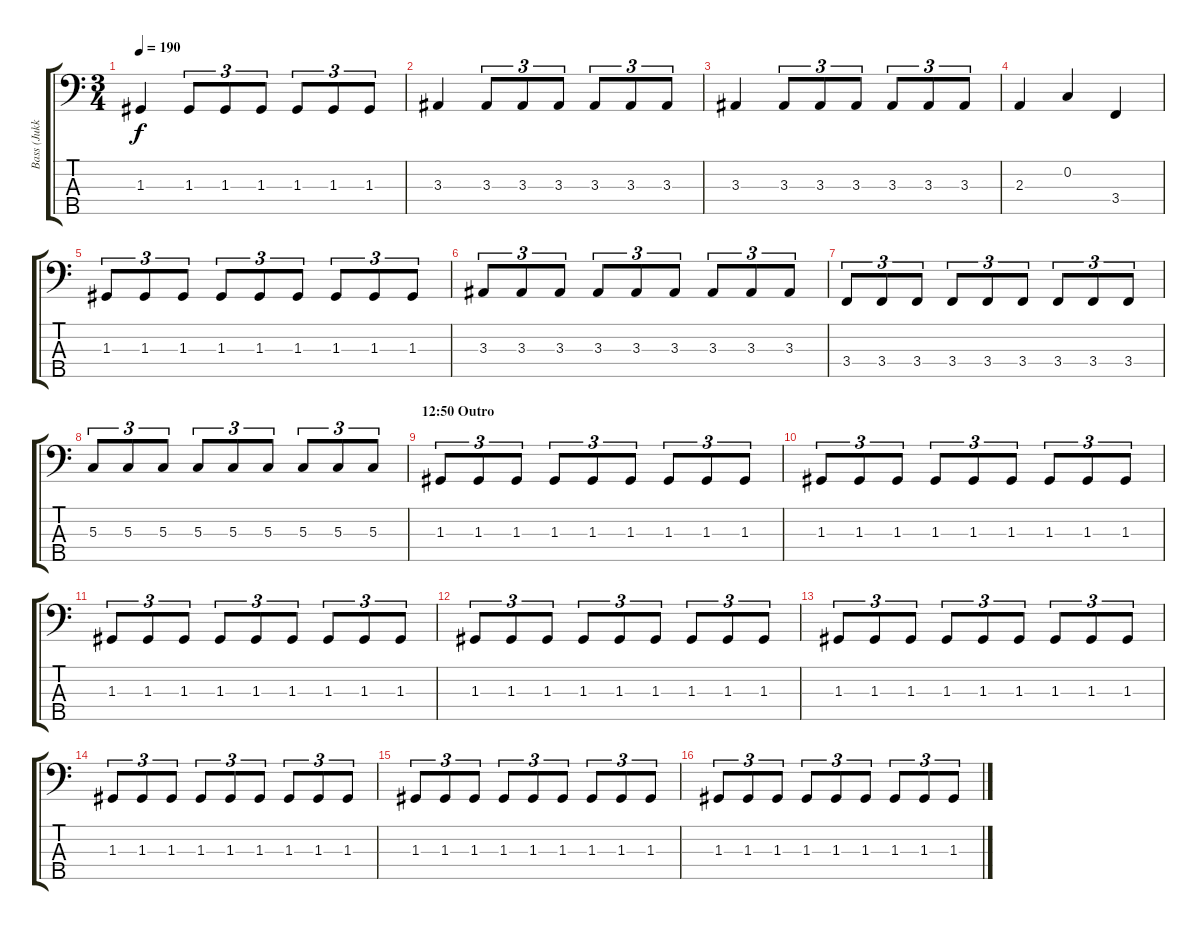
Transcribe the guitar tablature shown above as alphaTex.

\track ("Bass (Jukka)" "Bass (Jukk") {instrument electricbassfinger}
\staff {score tabs}
\tuning (F2 C2 G1 D1 C1) {hide}
\ts (3 4)
\tempo 190
\clef f4
\ks c
1.3.4{dy f} 1.3.8{tu (3 2)} 1.3.8{tu (3 2)} 1.3.8{tu (3 2)} 1.3.8{tu (3 2)} 1.3.8{tu (3 2)} 1.3.8{tu (3 2)} |
3.3.4 3.3.8{tu (3 2)} 3.3.8{tu (3 2)} 3.3.8{tu (3 2)} 3.3.8{tu (3 2)} 3.3.8{tu (3 2)} 3.3.8{tu (3 2)} |
3.3.4 3.3.8{tu (3 2)} 3.3.8{tu (3 2)} 3.3.8{tu (3 2)} 3.3.8{tu (3 2)} 3.3.8{tu (3 2)} 3.3.8{tu (3 2)} |
2.3.4 0.2.4 3.4.4 |
1.3.8{tu (3 2)} 1.3.8{tu (3 2)} 1.3.8{tu (3 2)} 1.3.8{tu (3 2)} 1.3.8{tu (3 2)} 1.3.8{tu (3 2)} 1.3.8{tu (3 2)} 1.3.8{tu (3 2)} 1.3.8{tu (3 2)} |
3.3.8{tu (3 2)} 3.3.8{tu (3 2)} 3.3.8{tu (3 2)} 3.3.8{tu (3 2)} 3.3.8{tu (3 2)} 3.3.8{tu (3 2)} 3.3.8{tu (3 2)} 3.3.8{tu (3 2)} 3.3.8{tu (3 2)} |
3.4.8{tu (3 2)} 3.4.8{tu (3 2)} 3.4.8{tu (3 2)} 3.4.8{tu (3 2)} 3.4.8{tu (3 2)} 3.4.8{tu (3 2)} 3.4.8{tu (3 2)} 3.4.8{tu (3 2)} 3.4.8{tu (3 2)} |
5.3.8{tu (3 2)} 5.3.8{tu (3 2)} 5.3.8{tu (3 2)} 5.3.8{tu (3 2)} 5.3.8{tu (3 2)} 5.3.8{tu (3 2)} 5.3.8{tu (3 2)} 5.3.8{tu (3 2)} 5.3.8{tu (3 2)} |
\section ("" "12:50 Outro")
1.3.8{tu (3 2)} 1.3.8{tu (3 2)} 1.3.8{tu (3 2)} 1.3.8{tu (3 2)} 1.3.8{tu (3 2)} 1.3.8{tu (3 2)} 1.3.8{tu (3 2)} 1.3.8{tu (3 2)} 1.3.8{tu (3 2)} |
1.3.8{tu (3 2)} 1.3.8{tu (3 2)} 1.3.8{tu (3 2)} 1.3.8{tu (3 2)} 1.3.8{tu (3 2)} 1.3.8{tu (3 2)} 1.3.8{tu (3 2)} 1.3.8{tu (3 2)} 1.3.8{tu (3 2)} |
1.3.8{tu (3 2)} 1.3.8{tu (3 2)} 1.3.8{tu (3 2)} 1.3.8{tu (3 2)} 1.3.8{tu (3 2)} 1.3.8{tu (3 2)} 1.3.8{tu (3 2)} 1.3.8{tu (3 2)} 1.3.8{tu (3 2)} |
1.3.8{tu (3 2)} 1.3.8{tu (3 2)} 1.3.8{tu (3 2)} 1.3.8{tu (3 2)} 1.3.8{tu (3 2)} 1.3.8{tu (3 2)} 1.3.8{tu (3 2)} 1.3.8{tu (3 2)} 1.3.8{tu (3 2)} |
1.3.8{tu (3 2)} 1.3.8{tu (3 2)} 1.3.8{tu (3 2)} 1.3.8{tu (3 2)} 1.3.8{tu (3 2)} 1.3.8{tu (3 2)} 1.3.8{tu (3 2)} 1.3.8{tu (3 2)} 1.3.8{tu (3 2)} |
1.3.8{tu (3 2)} 1.3.8{tu (3 2)} 1.3.8{tu (3 2)} 1.3.8{tu (3 2)} 1.3.8{tu (3 2)} 1.3.8{tu (3 2)} 1.3.8{tu (3 2)} 1.3.8{tu (3 2)} 1.3.8{tu (3 2)} |
1.3.8{tu (3 2)} 1.3.8{tu (3 2)} 1.3.8{tu (3 2)} 1.3.8{tu (3 2)} 1.3.8{tu (3 2)} 1.3.8{tu (3 2)} 1.3.8{tu (3 2)} 1.3.8{tu (3 2)} 1.3.8{tu (3 2)} |
1.3.8{tu (3 2)} 1.3.8{tu (3 2)} 1.3.8{tu (3 2)} 1.3.8{tu (3 2)} 1.3.8{tu (3 2)} 1.3.8{tu (3 2)} 1.3.8{tu (3 2)} 1.3.8{tu (3 2)} 1.3.8{tu (3 2)}
